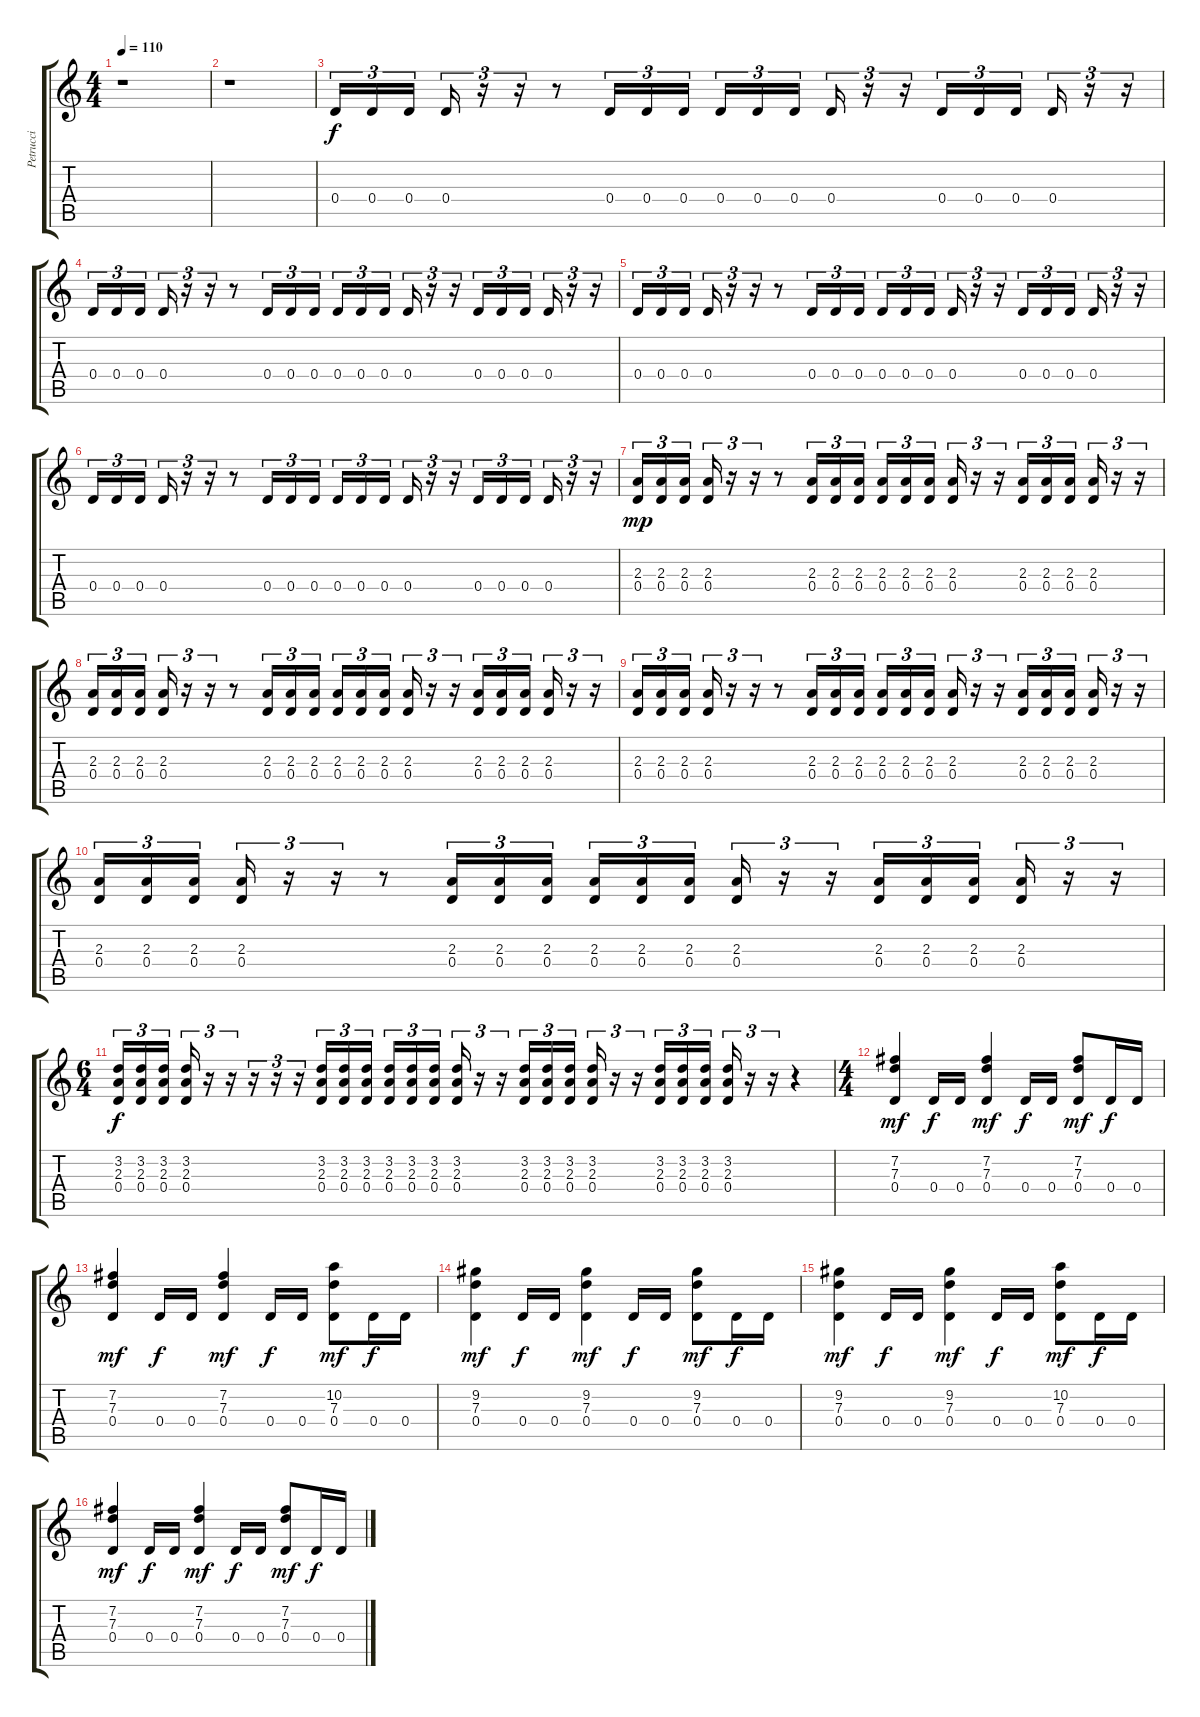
\track ("Petrucci" "Petrucci") {instrument distortionguitar}
\staff {score tabs}
\tuning (E4 B3 G3 D3 A2 E2) {hide}
\ts (4 4)
\tempo 110
\clef g2
\ks c
r.1{dy f} |
r.1 |
0.4.16{tu (3 2) volume 0 instrument distortionguitar} 0.4.16{tu (3 2) volume 11} 0.4.16{tu (3 2)} 0.4.16{tu (3 2)} r.16{tu (3 2)} r.16{tu (3 2)} r.8 0.4.16{tu (3 2)} 0.4.16{tu (3 2)} 0.4.16{tu (3 2)} 0.4.16{tu (3 2)} 0.4.16{tu (3 2)} 0.4.16{tu (3 2)} 0.4.16{tu (3 2)} r.16{tu (3 2)} r.16{tu (3 2)} 0.4.16{tu (3 2)} 0.4.16{tu (3 2)} 0.4.16{tu (3 2)} 0.4.16{tu (3 2)} r.16{tu (3 2)} r.16{tu (3 2)} |
0.4.16{tu (3 2)} 0.4.16{tu (3 2)} 0.4.16{tu (3 2)} 0.4.16{tu (3 2)} r.16{tu (3 2)} r.16{tu (3 2)} r.8 0.4.16{tu (3 2)} 0.4.16{tu (3 2)} 0.4.16{tu (3 2)} 0.4.16{tu (3 2)} 0.4.16{tu (3 2)} 0.4.16{tu (3 2)} 0.4.16{tu (3 2)} r.16{tu (3 2)} r.16{tu (3 2)} 0.4.16{tu (3 2)} 0.4.16{tu (3 2)} 0.4.16{tu (3 2)} 0.4.16{tu (3 2)} r.16{tu (3 2)} r.16{tu (3 2)} |
0.4.16{tu (3 2)} 0.4.16{tu (3 2)} 0.4.16{tu (3 2)} 0.4.16{tu (3 2)} r.16{tu (3 2)} r.16{tu (3 2)} r.8 0.4.16{tu (3 2)} 0.4.16{tu (3 2)} 0.4.16{tu (3 2)} 0.4.16{tu (3 2)} 0.4.16{tu (3 2)} 0.4.16{tu (3 2)} 0.4.16{tu (3 2)} r.16{tu (3 2)} r.16{tu (3 2)} 0.4.16{tu (3 2)} 0.4.16{tu (3 2)} 0.4.16{tu (3 2)} 0.4.16{tu (3 2)} r.16{tu (3 2)} r.16{tu (3 2)} |
0.4.16{tu (3 2)} 0.4.16{tu (3 2)} 0.4.16{tu (3 2)} 0.4.16{tu (3 2)} r.16{tu (3 2)} r.16{tu (3 2)} r.8 0.4.16{tu (3 2)} 0.4.16{tu (3 2)} 0.4.16{tu (3 2)} 0.4.16{tu (3 2)} 0.4.16{tu (3 2)} 0.4.16{tu (3 2)} 0.4.16{tu (3 2)} r.16{tu (3 2)} r.16{tu (3 2)} 0.4.16{tu (3 2)} 0.4.16{tu (3 2)} 0.4.16{tu (3 2)} 0.4.16{tu (3 2)} r.16{tu (3 2)} r.16{tu (3 2)} |
(2.3 0.4).16{tu (3 2) dy mp} (2.3 0.4).16{tu (3 2)} (2.3 0.4).16{tu (3 2)} (2.3 0.4).16{tu (3 2)} r.16{tu (3 2)} r.16{tu (3 2)} r.8 (2.3 0.4).16{tu (3 2)} (2.3 0.4).16{tu (3 2)} (2.3 0.4).16{tu (3 2)} (2.3 0.4).16{tu (3 2)} (2.3 0.4).16{tu (3 2)} (2.3 0.4).16{tu (3 2)} (2.3 0.4).16{tu (3 2)} r.16{tu (3 2)} r.16{tu (3 2)} (2.3 0.4).16{tu (3 2)} (2.3 0.4).16{tu (3 2)} (2.3 0.4).16{tu (3 2)} (2.3 0.4).16{tu (3 2)} r.16{tu (3 2)} r.16{tu (3 2)} |
(2.3 0.4).16{tu (3 2)} (2.3 0.4).16{tu (3 2)} (2.3 0.4).16{tu (3 2)} (2.3 0.4).16{tu (3 2)} r.16{tu (3 2)} r.16{tu (3 2)} r.8 (2.3 0.4).16{tu (3 2)} (2.3 0.4).16{tu (3 2)} (2.3 0.4).16{tu (3 2)} (2.3 0.4).16{tu (3 2)} (2.3 0.4).16{tu (3 2)} (2.3 0.4).16{tu (3 2)} (2.3 0.4).16{tu (3 2)} r.16{tu (3 2)} r.16{tu (3 2)} (2.3 0.4).16{tu (3 2)} (2.3 0.4).16{tu (3 2)} (2.3 0.4).16{tu (3 2)} (2.3 0.4).16{tu (3 2)} r.16{tu (3 2)} r.16{tu (3 2)} |
(2.3 0.4).16{tu (3 2)} (2.3 0.4).16{tu (3 2)} (2.3 0.4).16{tu (3 2)} (2.3 0.4).16{tu (3 2)} r.16{tu (3 2)} r.16{tu (3 2)} r.8 (2.3 0.4).16{tu (3 2)} (2.3 0.4).16{tu (3 2)} (2.3 0.4).16{tu (3 2)} (2.3 0.4).16{tu (3 2)} (2.3 0.4).16{tu (3 2)} (2.3 0.4).16{tu (3 2)} (2.3 0.4).16{tu (3 2)} r.16{tu (3 2)} r.16{tu (3 2)} (2.3 0.4).16{tu (3 2)} (2.3 0.4).16{tu (3 2)} (2.3 0.4).16{tu (3 2)} (2.3 0.4).16{tu (3 2)} r.16{tu (3 2)} r.16{tu (3 2)} |
(2.3 0.4).16{tu (3 2)} (2.3 0.4).16{tu (3 2)} (2.3 0.4).16{tu (3 2)} (2.3 0.4).16{tu (3 2)} r.16{tu (3 2)} r.16{tu (3 2)} r.8 (2.3 0.4).16{tu (3 2)} (2.3 0.4).16{tu (3 2)} (2.3 0.4).16{tu (3 2)} (2.3 0.4).16{tu (3 2)} (2.3 0.4).16{tu (3 2)} (2.3 0.4).16{tu (3 2)} (2.3 0.4).16{tu (3 2)} r.16{tu (3 2)} r.16{tu (3 2)} (2.3 0.4).16{tu (3 2)} (2.3 0.4).16{tu (3 2)} (2.3 0.4).16{tu (3 2)} (2.3 0.4).16{tu (3 2)} r.16{tu (3 2)} r.16{tu (3 2)} |
\ts (6 4)
(3.2 2.3 0.4).16{tu (3 2) dy f} (3.2 2.3 0.4).16{tu (3 2)} (3.2 2.3 0.4).16{tu (3 2)} (3.2 2.3 0.4).16{tu (3 2)} r.16{tu (3 2)} r.16{tu (3 2)} r.16{tu (3 2)} r.16{tu (3 2)} r.16{tu (3 2)} (3.2 2.3 0.4).16{tu (3 2)} (3.2 2.3 0.4).16{tu (3 2)} (3.2 2.3 0.4).16{tu (3 2)} (3.2 2.3 0.4).16{tu (3 2)} (3.2 2.3 0.4).16{tu (3 2)} (3.2 2.3 0.4).16{tu (3 2)} (3.2 2.3 0.4).16{tu (3 2)} r.16{tu (3 2)} r.16{tu (3 2)} (3.2 2.3 0.4).16{tu (3 2)} (3.2 2.3 0.4).16{tu (3 2)} (3.2 2.3 0.4).16{tu (3 2)} (3.2 2.3 0.4).16{tu (3 2)} r.16{tu (3 2)} r.16{tu (3 2)} (3.2 2.3 0.4).16{tu (3 2)} (3.2 2.3 0.4).16{tu (3 2)} (3.2 2.3 0.4).16{tu (3 2)} (3.2 2.3 0.4).16{tu (3 2)} r.16{tu (3 2)} r.16{tu (3 2)} r.4 |
\ts (4 4)
(7.2 7.3 0.4).4{dy mf} 0.4.16{dy f} 0.4.16 (7.2 7.3 0.4).4{dy mf} 0.4.16{dy f} 0.4.16 (7.2 7.3 0.4).8{dy mf} 0.4.16{dy f} 0.4.16 |
(7.2 7.3 0.4).4{dy mf} 0.4.16{dy f} 0.4.16 (7.2 7.3 0.4).4{dy mf} 0.4.16{dy f} 0.4.16 (10.2 7.3 0.4).8{dy mf} 0.4.16{dy f} 0.4.16 |
(9.2 7.3 0.4).4{dy mf} 0.4.16{dy f} 0.4.16 (9.2 7.3 0.4).4{dy mf} 0.4.16{dy f} 0.4.16 (9.2 7.3 0.4).8{dy mf} 0.4.16{dy f} 0.4.16 |
(9.2 7.3 0.4).4{dy mf} 0.4.16{dy f} 0.4.16 (9.2 7.3 0.4).4{dy mf} 0.4.16{dy f} 0.4.16 (10.2 7.3 0.4).8{dy mf} 0.4.16{dy f} 0.4.16 |
(7.2 7.3 0.4).4{dy mf} 0.4.16{dy f} 0.4.16 (7.2 7.3 0.4).4{dy mf} 0.4.16{dy f} 0.4.16 (7.2 7.3 0.4).8{dy mf} 0.4.16{dy f} 0.4.16
